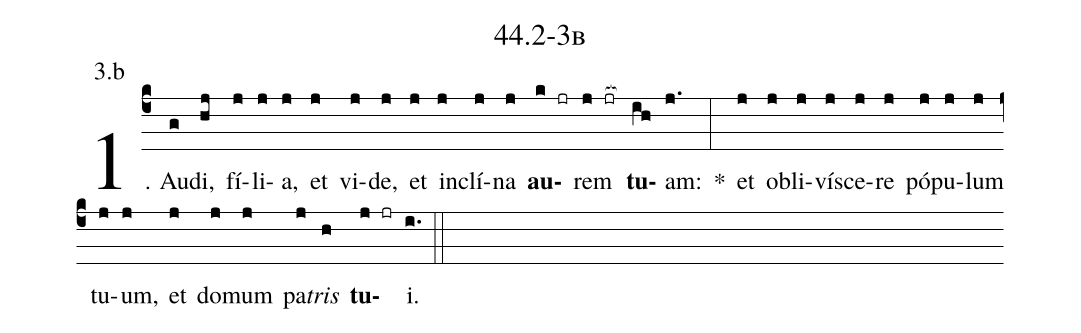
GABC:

name: 44.2-3b;
annotation: 3.b;
%%
(c4)1. Au(g)di,(hj) fí(j)li(j)a,(j) et(j) vi(j)de,(j) et(j) in(j)clí(j)na(j) <b>au</b>(k jr)rem(j jr[ocb:1{]) <b>tu</b>(ih[ocb:0}])am:(j.) *(:) et(j) ob(j)li(j)ví(j)sce(j)re(j) pó(j)pu(j)lum(j) tu(j)um,(j) et(j) do(j)mum(j) pa(j)<i>tris</i>(h) <b>tu</b>(j jr)i.(i.) (::)


%E(j) u(j) o(j) u(h) a(j) e.(i.) (::)
